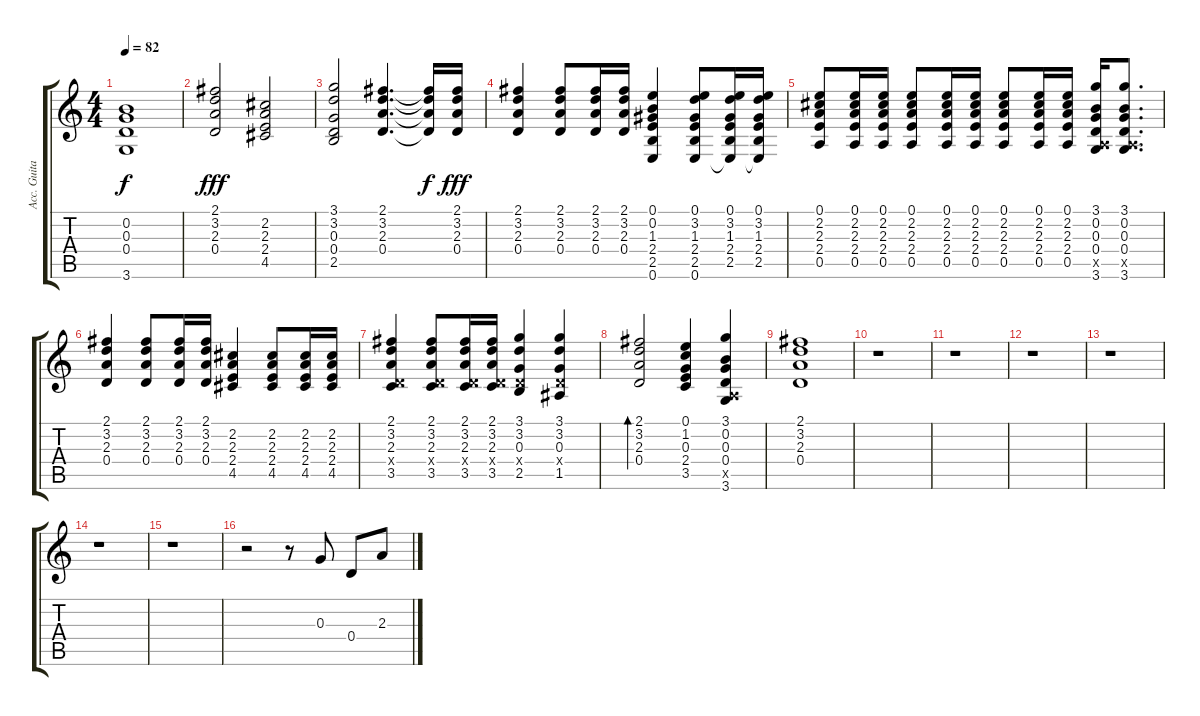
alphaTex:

\track ("Acc. Guitar 1" "Acc. Guita") {instrument acousticguitarsteel}
\staff {score tabs}
\tuning (E4 B3 G3 D3 A2 E2) {hide}
\ts (4 4)
\tempo 82
\clef g2
\ks c
(0.2{t} 0.3{t} 0.4{t} 3.6{t}).1{dy f} |
(2.1 3.2 2.3 0.4).2{dy fff} (2.2 2.3 2.4 4.5).2 |
(3.1 3.2 0.3 0.4 2.5).2 (2.1 3.2 2.3 0.4).4{d} (2.1{t} 3.2{t} 2.3{t} 0.4{t}).16{dy f} (2.1 3.2 2.3 0.4).16{dy fff} |
(2.1 3.2 2.3 0.4).4 (2.1 3.2 2.3 0.4).8 (2.1 3.2 2.3 0.4).16 (2.1 3.2 2.3 0.4).16 (0.1 0.2 1.3 2.4 2.5 0.6).4 (0.1 3.2 1.3 2.4 2.5 0.6).8 (0.1 3.2 1.3 2.4 2.5 0.6{t}).16 (0.1 3.2 1.3 2.4 2.5 0.6{t}).16 |
(0.1 2.2 2.3 2.4 0.5).8 (0.1 2.2 2.3 2.4 0.5).16 (0.1 2.2 2.3 2.4 0.5).16 (0.1 2.2 2.3 2.4 0.5).8 (0.1 2.2 2.3 2.4 0.5).16 (0.1 2.2 2.3 2.4 0.5).16 (0.1 2.2 2.3 2.4 0.5).8 (0.1 2.2 2.3 2.4 0.5).16 (0.1 2.2 2.3 2.4 0.5).16 (3.1 0.2 0.3 0.4 0.5{x} 3.6).16 (3.1 0.2 0.3 0.4 0.5{x} 3.6).8{d} |
(2.1 3.2 2.3 0.4).4 (2.1 3.2 2.3 0.4).8 (2.1 3.2 2.3 0.4).16 (2.1 3.2 2.3 0.4).16 (2.2 2.3 2.4 4.5).4 (2.2 2.3 2.4 4.5).8 (2.2 2.3 2.4 4.5).16 (2.2 2.3 2.4 4.5).16 |
(2.1 3.2 2.3 0.4{x} 3.5).4 (2.1 3.2 2.3 0.4{x} 3.5).8 (2.1 3.2 2.3 0.4{x} 3.5).16 (2.1 3.2 2.3 0.4{x} 3.5).16 (3.1 3.2 0.3 0.4{x} 2.5).4 (3.1 3.2 0.3 0.4{x} 1.5).4 |
(2.1 3.2 2.3 0.4).2{bd 60} (0.1 1.2 0.3 2.4 3.5).4 (3.1 0.2 0.3 0.4 0.5{x} 3.6).4 |
(2.1 3.2 2.3 0.4).1 |
r.1 |
r.1 |
r.1 |
r.1 |
r.1 |
r.1 |
r.2 r.8 0.3.8 0.4.8 2.3.8
